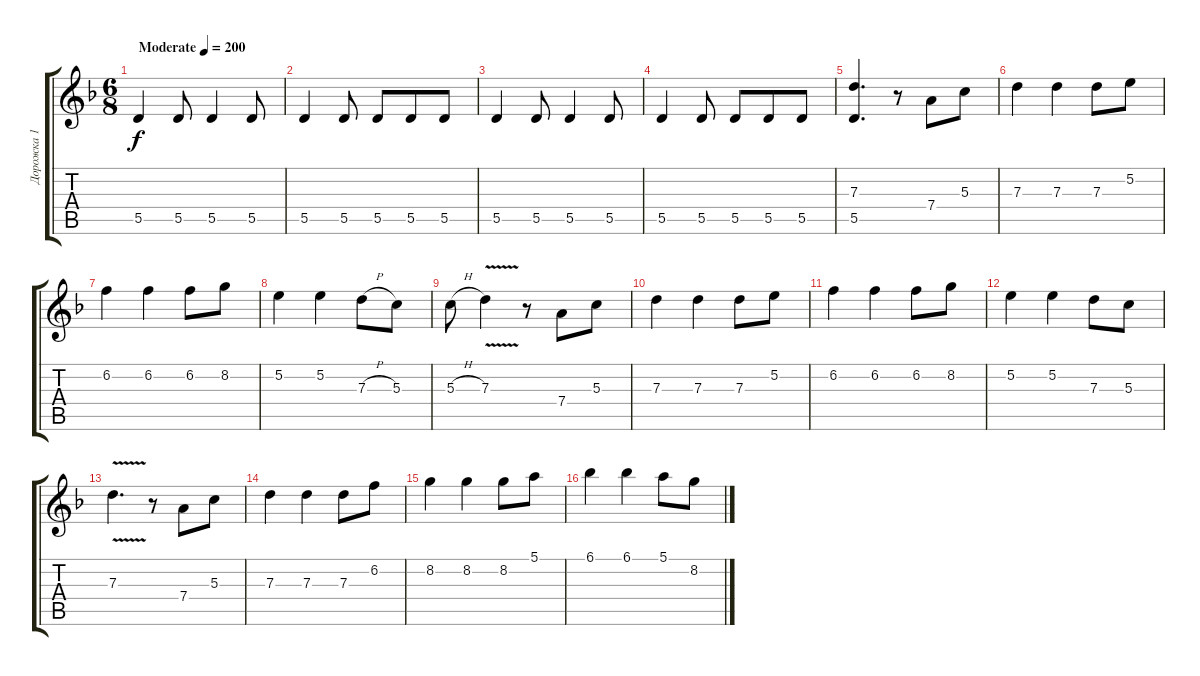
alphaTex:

\track ("Дорожка 1" "Дорожка 1") {instrument acousticguitarsteel}
\staff {score tabs}
\tuning (E4 B3 G3 D3 A2 E2) {hide}
\ts (6 8)
\tempo (200 "Moderate")
\clef g2
\ks f
5.5.4{dy f instrument acousticguitarsteel} 5.5.8 5.5.4 5.5.8 |
5.5.4 5.5.8 5.5.8 5.5.8 5.5.8 |
5.5.4 5.5.8 5.5.4 5.5.8 |
5.5.4 5.5.8 5.5.8 5.5.8 5.5.8 |
(7.3 5.5).4{d} r.8 7.4.8 5.3.8 |
7.3.4 7.3.4 7.3.8 5.2.8 |
6.2.4 6.2.4 6.2.8 8.2.8 |
5.2.4 5.2.4 7.3{h}.8 5.3.8 |
5.3{h}.8 7.3{v}.4 r.8 7.4.8 5.3.8 |
7.3.4 7.3.4 7.3.8 5.2.8 |
6.2.4 6.2.4 6.2.8 8.2.8 |
5.2.4 5.2.4 7.3.8 5.3.8 |
7.3{v}.4{d} r.8 7.4.8 5.3.8 |
7.3.4 7.3.4 7.3.8 6.2.8 |
8.2.4 8.2.4 8.2.8 5.1.8 |
6.1.4 6.1.4 5.1.8 8.2.8
